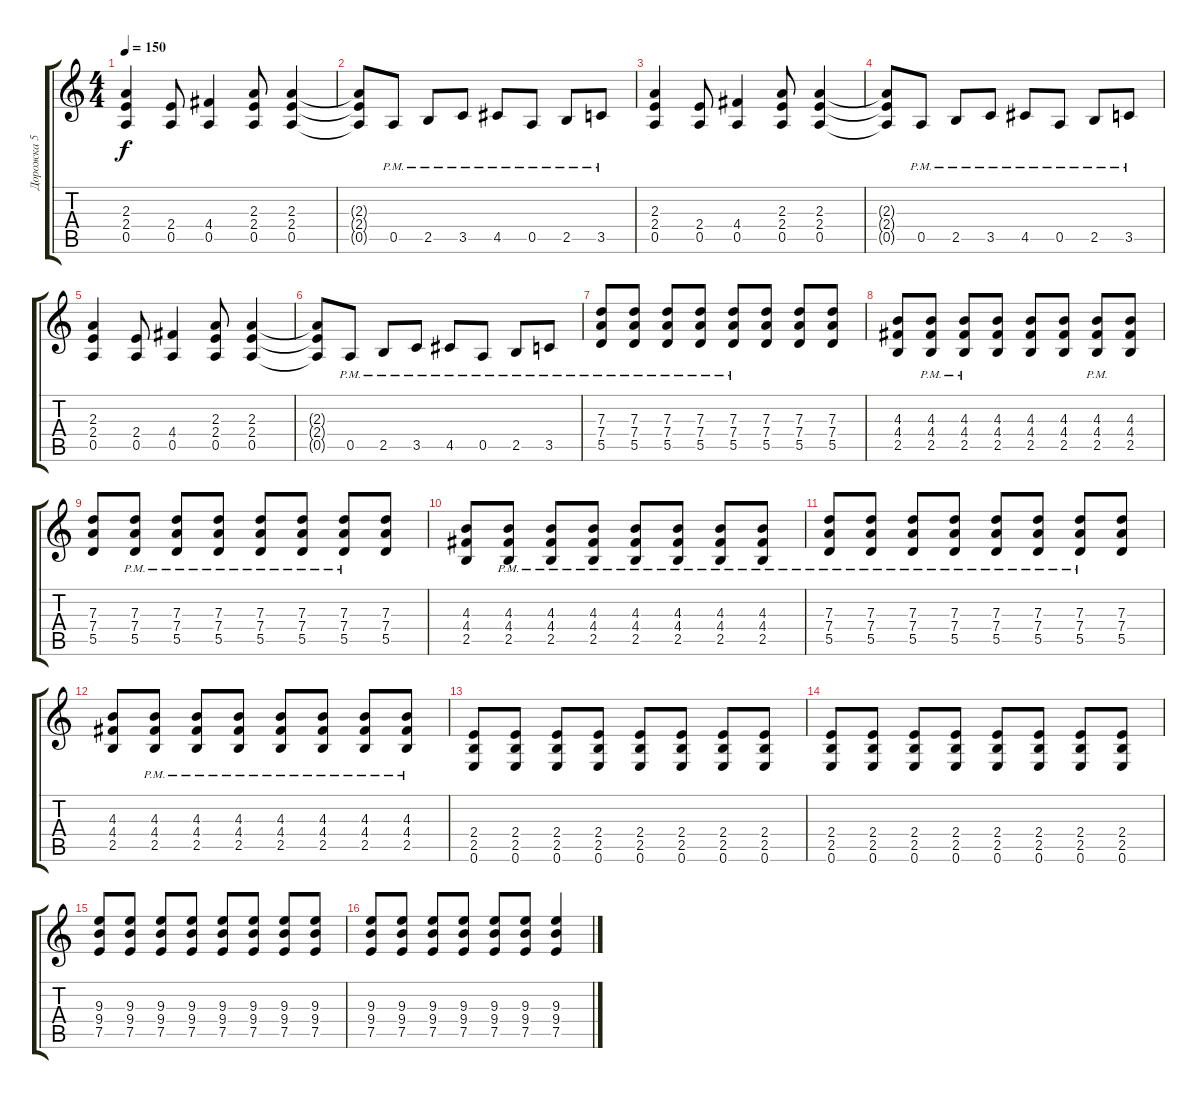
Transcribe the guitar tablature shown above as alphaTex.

\track ("Дорожка 5" "Дорожка 5") {instrument distortionguitar}
\staff {score tabs}
\tuning (E4 B3 G3 D3 A2 E2) {hide}
\ts (4 4)
\tempo 150
\clef g2
\ks c
(2.3 2.4 0.5).4{dy f} (2.4 0.5).8 (4.4 0.5).4 (2.3 2.4 0.5).8 (2.3 2.4 0.5).4 |
(2.3{t} 2.4{t} 0.5{t}).8 0.5{pm}.8 2.5{pm}.8 3.5{pm}.8 4.5{pm}.8 0.5{pm}.8 2.5{pm}.8 3.5{pm}.8 |
(2.3 2.4 0.5).4 (2.4 0.5).8 (4.4 0.5).4 (2.3 2.4 0.5).8 (2.3 2.4 0.5).4 |
(2.3{t} 2.4{t} 0.5{t}).8 0.5{pm}.8 2.5{pm}.8 3.5{pm}.8 4.5{pm}.8 0.5{pm}.8 2.5{pm}.8 3.5{pm}.8 |
(2.3 2.4 0.5).4 (2.4 0.5).8 (4.4 0.5).4 (2.3 2.4 0.5).8 (2.3 2.4 0.5).4 |
(2.3{t} 2.4{t} 0.5{t}).8 0.5{pm}.8 2.5{pm}.8 3.5{pm}.8 4.5{pm}.8 0.5{pm}.8 2.5{pm}.8 3.5{pm}.8 |
(7.3{pm} 7.4{pm} 5.5{pm}).8 (7.3{pm} 7.4{pm} 5.5{pm}).8 (7.3{pm} 7.4{pm} 5.5{pm}).8 (7.3{pm} 7.4{pm} 5.5{pm}).8 (7.3{pm} 7.4{pm} 5.5{pm}).8 (7.3 7.4 5.5).8 (7.3 7.4 5.5).8 (7.3 7.4 5.5).8 |
(4.3 4.4 2.5).8 (4.3{pm} 4.4{pm} 2.5{pm}).8 (4.3{pm} 4.4{pm} 2.5{pm}).8 (4.3 4.4 2.5).8 (4.3 4.4 2.5).8 (4.3 4.4 2.5).8 (4.3{pm} 4.4{pm} 2.5{pm}).8 (4.3 4.4 2.5).8 |
(7.3 7.4 5.5).8 (7.3{pm} 7.4{pm} 5.5{pm}).8 (7.3{pm} 7.4{pm} 5.5{pm}).8 (7.3{pm} 7.4{pm} 5.5{pm}).8 (7.3{pm} 7.4{pm} 5.5{pm}).8 (7.3{pm} 7.4{pm} 5.5{pm}).8 (7.3{pm} 7.4{pm} 5.5{pm}).8 (7.3 7.4 5.5).8 |
(4.3 4.4 2.5).8 (4.3{pm} 4.4{pm} 2.5{pm}).8 (4.3{pm} 4.4{pm} 2.5{pm}).8 (4.3{pm} 4.4{pm} 2.5{pm}).8 (4.3{pm} 4.4{pm} 2.5{pm}).8 (4.3{pm} 4.4{pm} 2.5{pm}).8 (4.3{pm} 4.4{pm} 2.5{pm}).8 (4.3{pm} 4.4{pm} 2.5{pm}).8 |
(7.3{pm} 7.4{pm} 5.5{pm}).8 (7.3{pm} 7.4{pm} 5.5{pm}).8 (7.3{pm} 7.4{pm} 5.5{pm}).8 (7.3{pm} 7.4{pm} 5.5{pm}).8 (7.3{pm} 7.4{pm} 5.5{pm}).8 (7.3{pm} 7.4{pm} 5.5{pm}).8 (7.3{pm} 7.4{pm} 5.5{pm}).8 (7.3 7.4 5.5).8 |
(4.3 4.4 2.5).8 (4.3{pm} 4.4{pm} 2.5{pm}).8 (4.3{pm} 4.4{pm} 2.5{pm}).8 (4.3{pm} 4.4{pm} 2.5{pm}).8 (4.3{pm} 4.4{pm} 2.5{pm}).8 (4.3{pm} 4.4{pm} 2.5{pm}).8 (4.3{pm} 4.4{pm} 2.5{pm}).8 (4.3{pm} 4.4{pm} 2.5{pm}).8 |
(2.4 2.5 0.6).8 (2.4 2.5 0.6).8 (2.4 2.5 0.6).8 (2.4 2.5 0.6).8 (2.4 2.5 0.6).8 (2.4 2.5 0.6).8 (2.4 2.5 0.6).8 (2.4 2.5 0.6).8 |
(2.4 2.5 0.6).8 (2.4 2.5 0.6).8 (2.4 2.5 0.6).8 (2.4 2.5 0.6).8 (2.4 2.5 0.6).8 (2.4 2.5 0.6).8 (2.4 2.5 0.6).8 (2.4 2.5 0.6).8 |
(9.3 9.4 7.5).8 (9.3 9.4 7.5).8 (9.3 9.4 7.5).8 (9.3 9.4 7.5).8 (9.3 9.4 7.5).8 (9.3 9.4 7.5).8 (9.3 9.4 7.5).8 (9.3 9.4 7.5).8 |
(9.3 9.4 7.5).8 (9.3 9.4 7.5).8 (9.3 9.4 7.5).8 (9.3 9.4 7.5).8 (9.3 9.4 7.5).8 (9.3 9.4 7.5).8 (9.3{ss} 9.4{ss} 7.5{ss}).4
